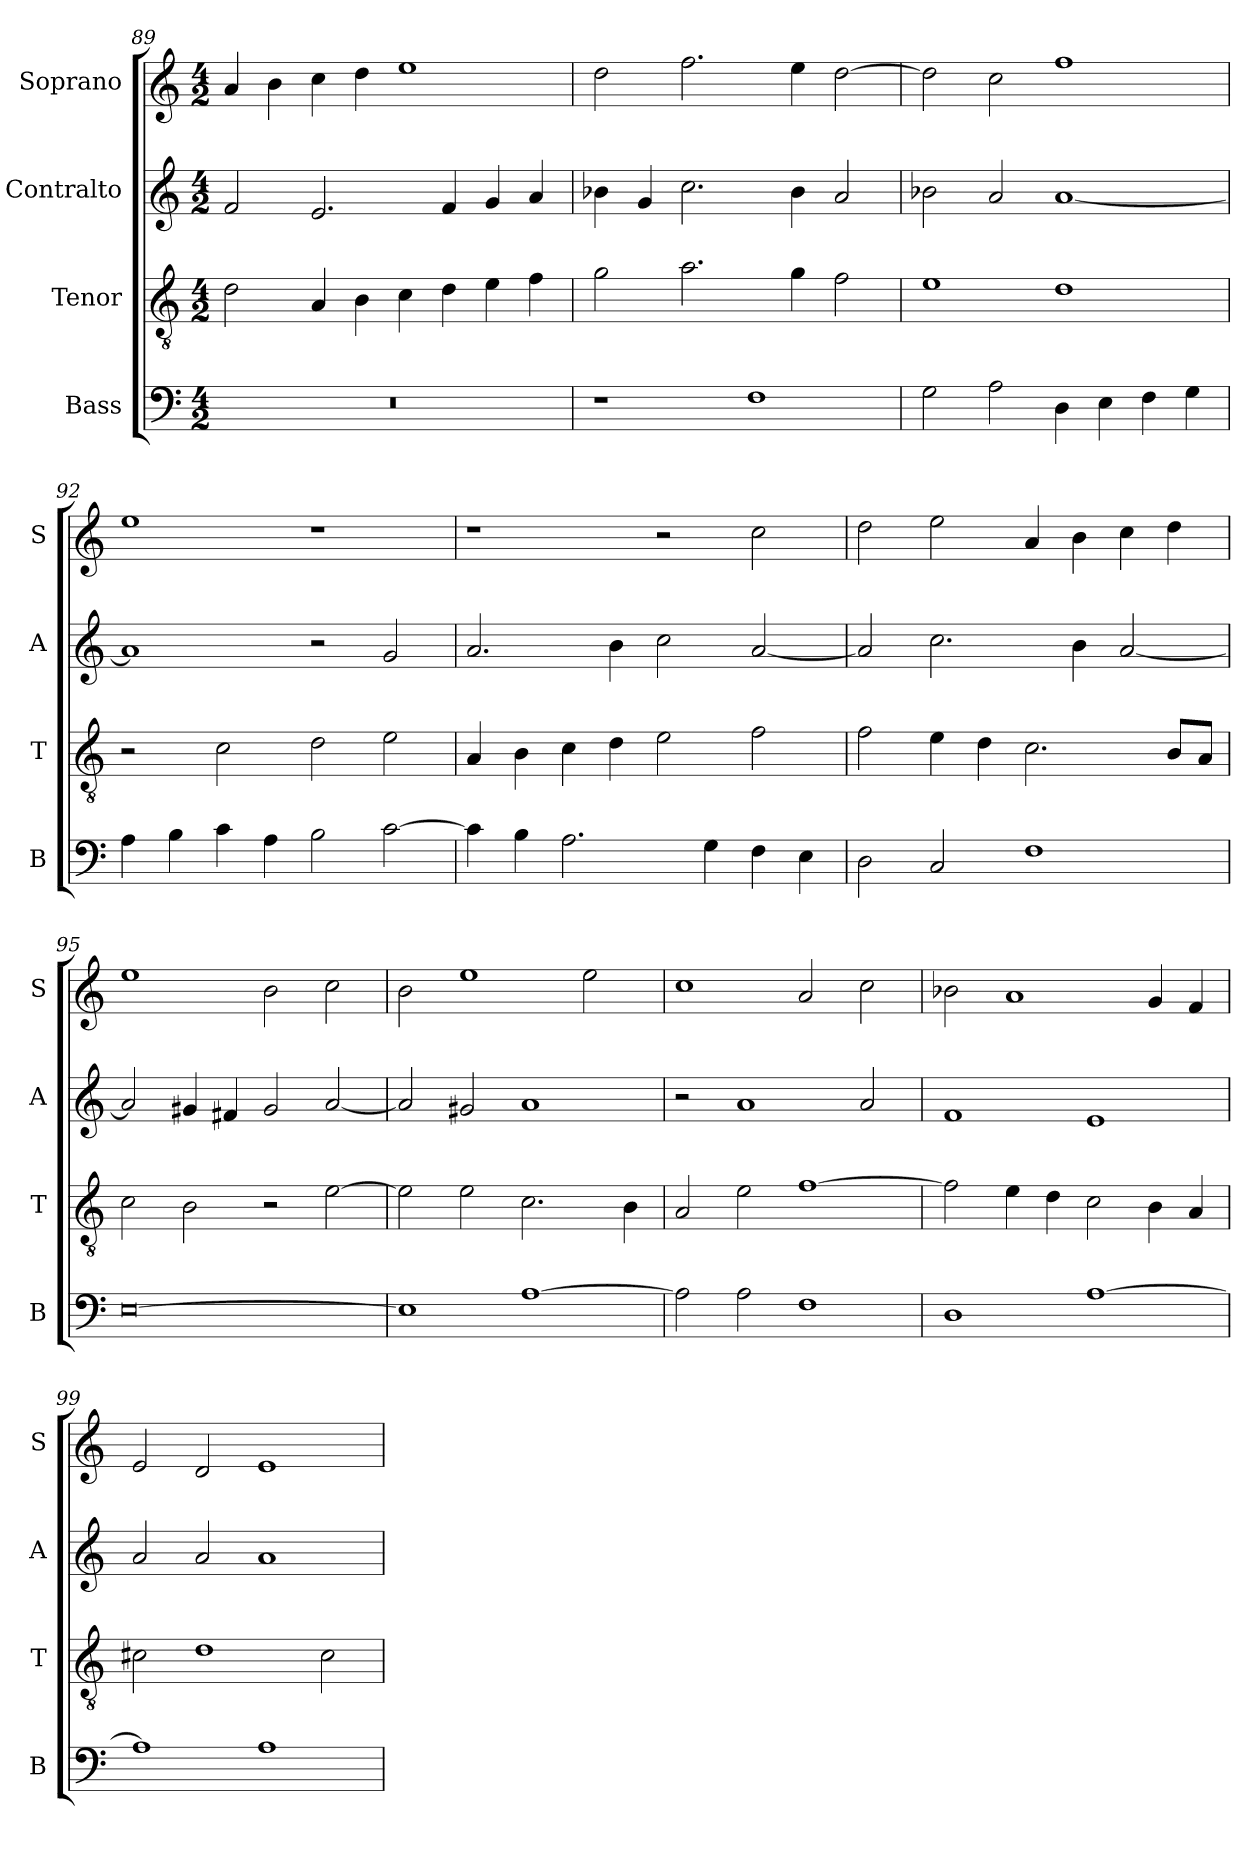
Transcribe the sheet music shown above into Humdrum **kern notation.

**kern	**kern	**kern	**kern
*part4	*part3	*part2	*part1
*staff4	*staff3	*staff2	*staff1
*I"Bass	*I"Tenor	*I"Contralto	*I"Soprano
*I'B	*I'T	*I'A	*I'S
*clefF4	*clefGv2	*clefG2	*clefG2
*k[]	*k[]	*k[]	*k[]
*D:dor	*D:dor	*D:dor	*D:dor
*M4/2	*M4/2	*M4/2	*M4/2
=89	=89	=89	=89
0r	2d	2f	4a
.	.	.	4b
.	4A	2.e	4cc
.	4B	.	4dd
.	4c	.	1ee
.	4d	4f	.
.	4e	4g	.
.	4f	4a	.
=90	=90	=90	=90
1r	2g	4b-X	2dd
.	.	4g	.
.	2.a	2.cc	2.ff
1F	.	.	.
.	4g	4b-	4ee
.	2f	2a	[2dd
=91	=91	=91	=91
2G	1e	2b-X	2dd]
2A	.	2a	2cc
4D	1d	[1a	1ff
4E	.	.	.
4F	.	.	.
4G	.	.	.
=92	=92	=92	=92
4A	2r	1a]	1ee
4B	.	.	.
4c	2c	.	.
4A	.	.	.
2B	2d	2r	1r
[2c	2e	2g	.
=93	=93	=93	=93
4c]	4A	2.a	1r
4B	4B	.	.
2.A	4c	.	.
.	4d	4b	.
.	2e	2cc	2r
4G	.	.	.
4F	2f	[2a	2cc
4E	.	.	.
=94	=94	=94	=94
2D	2f	2a]	2dd
2C	4e	2.cc	2ee
.	4d	.	.
1F	2.c	.	4a
.	.	4b	4b
.	.	[2a	4cc
.	8B/L	.	4dd
.	8A/J	.	.
=95	=95	=95	=95
[0E	2c	2a]	1ee
.	2B	4g#X	.
.	.	4f#X	.
.	2r	2g#	2b
.	[2e	[2a	2cc
=96	=96	=96	=96
1E]	2e]	2a]	2b
.	2e	2g#X	1ee
[1A	2.c	1a	.
.	.	.	2ee
.	4B	.	.
=97	=97	=97	=97
2A]	2A	2r	1cc
2A	2e	1a	.
1F	[1f	.	2a
.	.	2a	2cc
=98	=98	=98	=98
1D	2f]	1f	2b-X
.	4e	.	1a
.	4d	.	.
[1A	2c	1e	.
.	4B	.	4g
.	4A	.	4f
=99	=99	=99	=99
1A]	2c#X	2a	2e
.	1d	2a	2d
1A	.	1a	1e
.	2c#	.	.
=	=	=	=
*-	*-	*-	*-
